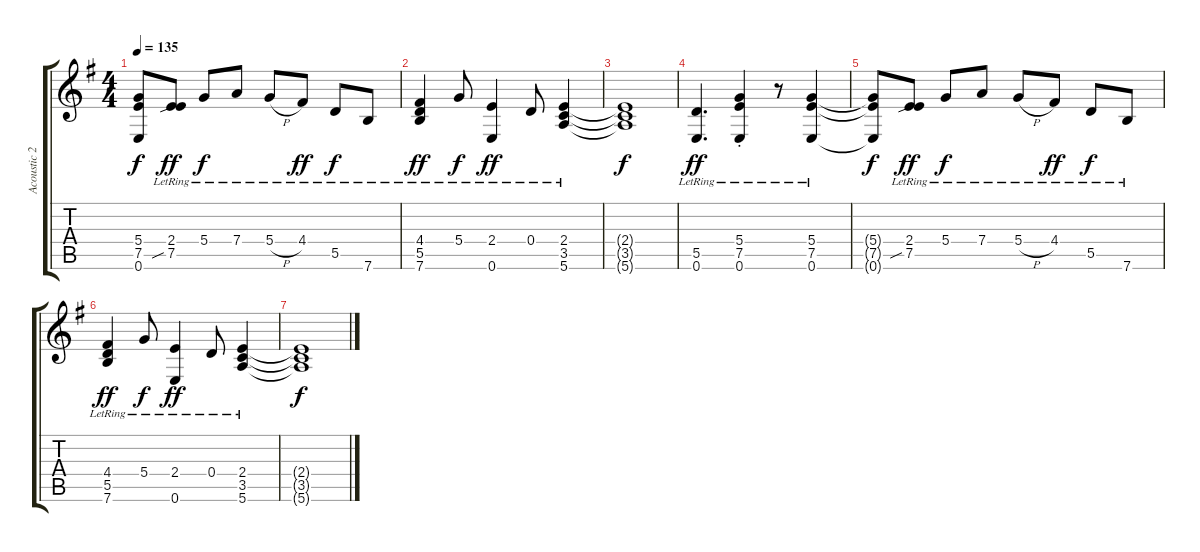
\track ("Acoustic 2" "Acoustic 2") {instrument acousticguitarnylon}
\staff {score tabs}
\tuning (E4 B3 G3 D3 A2 E2) {hide}
\ts (4 4)
\tempo 135
\clef g2
\ks g
(5.4{t} 7.5{t} 0.6{t}).8{dy f} (2.4{lr} 7.5{sib lr}).8{dy ff} 5.4{lr}.8{dy f} 7.4{lr}.8 5.4{h lr}.8 4.4{lr}.8{dy ff} 5.5{lr}.8{dy f} 7.6{lr}.8 |
(4.4{lr} 5.5{lr} 7.6{lr}).4{dy ff} 5.4{lr}.8{dy f} (2.4{lr} 0.6{lr}).4{dy ff} 0.4{lr}.8 (2.4{lr} 3.5{lr} 5.6{lr}).4 |
(2.4{t} 3.5{t} 5.6{t}).1{dy f} |
(5.5{lr} 0.6{lr}).4{d dy ff} (5.4{st lr} 7.5{st lr} 0.6{st lr}).4 r.8 (5.4{lr} 7.5{lr} 0.6{lr}).4 |
(5.4{t} 7.5{t} 0.6{t}).8{dy f} (2.4{lr} 7.5{sib lr}).8{dy ff} 5.4{lr}.8{dy f} 7.4{lr}.8 5.4{h lr}.8 4.4{lr}.8{dy ff} 5.5{lr}.8{dy f} 7.6{lr}.8 |
(4.4{lr} 5.5{lr} 7.6{lr}).4{dy ff} 5.4{lr}.8{dy f} (2.4{lr} 0.6{lr}).4{dy ff} 0.4{lr}.8 (2.4{lr} 3.5{lr} 5.6{lr}).4 |
(2.4{t} 3.5{t} 5.6{t}).1{dy f}
